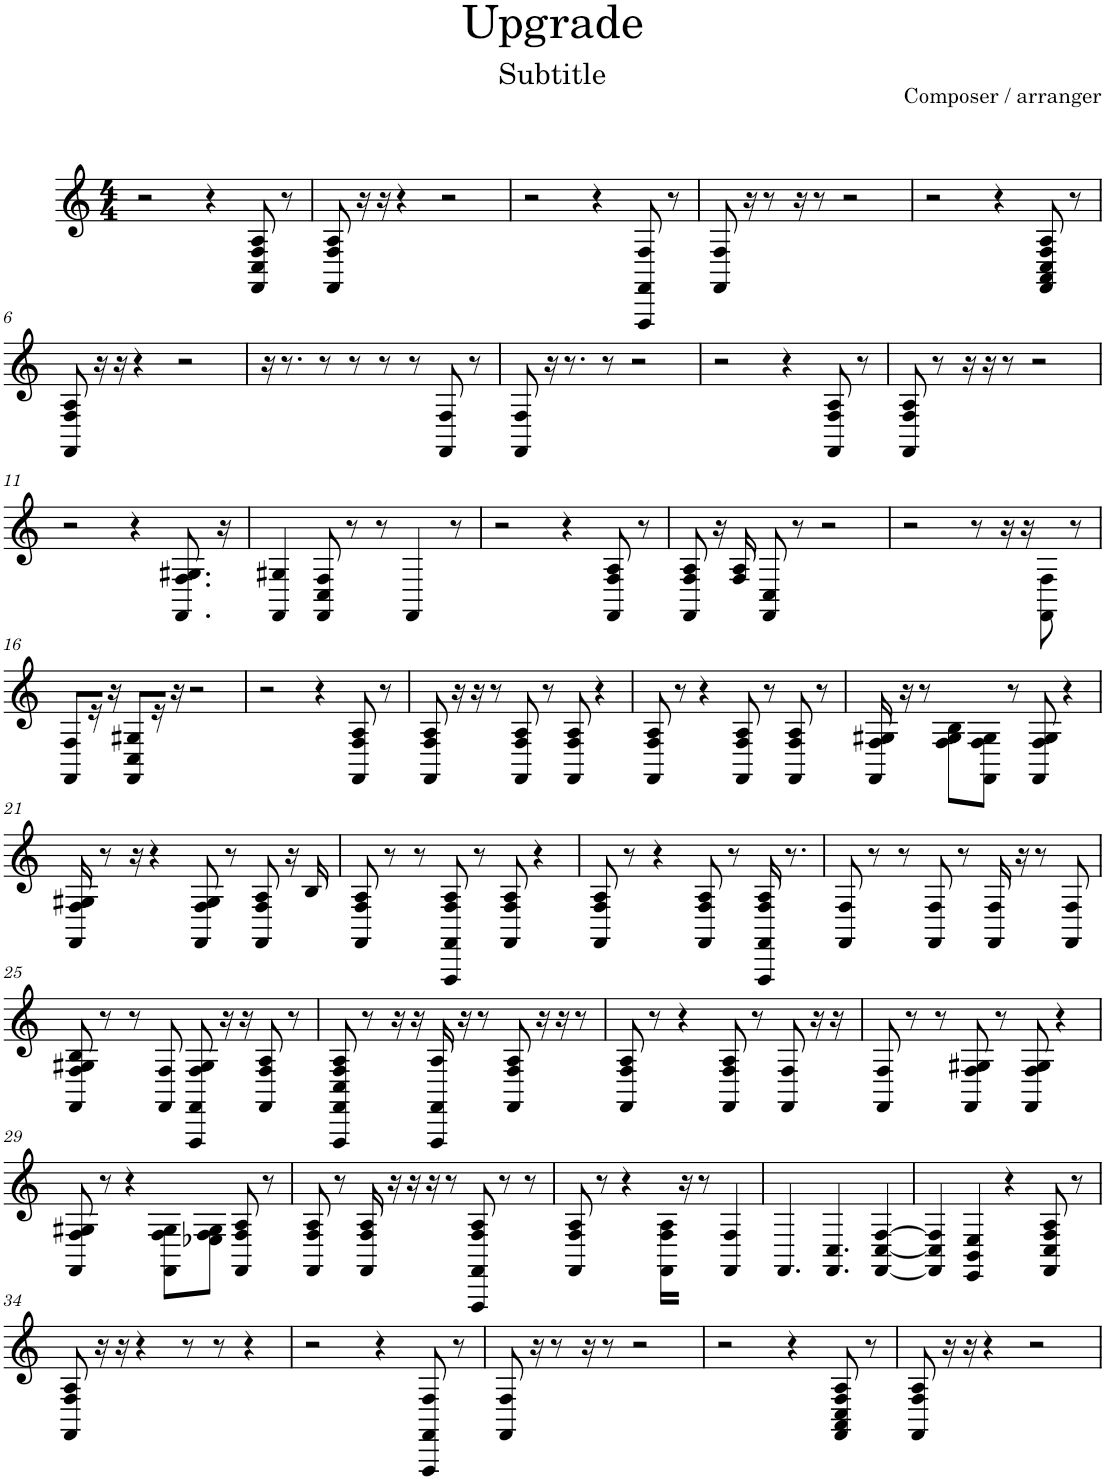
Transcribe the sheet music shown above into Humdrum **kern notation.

**kern
*part1
*staff1
*I"Violin
*I'Vln.
*clefG2
*k[]
*M4/4
=1
2r
4r
8FF/ 8C/ 8F/ 8A/
8r
=2
8FF/ 8F/ 8A/
16r
16r
4r
2r
=3
2r
4r
8FFF/ 8FF/ 8F/
8r
=4
8FF/ 8F/
16r
8r
16r
8r
2r
=5
2r
4r
8FF/ 8AA/ 8C/ 8F/ 8A/
8r
!!LO:LB:g=z
=6
8FF/ 8F/ 8A/
16r
16r
4r
2r
=7
16r
8.r
8r
8r
8r
8r
8FF/ 8F/
8r
=8
8FF/ 8F/
16r
8.r
8r
2r
=9
2r
4r
8FF/ 8F/ 8A/
8r
=10
8FF/ 8F/ 8A/
8r
16r
16r
8r
2r
!!LO:LB:g=z
=11
2r
4r
8.FF/ 8.F/ 8.G#X/
16r
=12
4FF/ 4G#X/
8FF/ 8C/ 8F/
8r
8r
4FF/
8r
=13
2r
4r
8FF/ 8F/ 8A/
8r
=14
8FF/ 8F/ 8A/
16r
16F/ 16A/
8FF/ 8C/
8r
2r
=15
2r
8r
16r
16r
8FF\ 8F\
8r
!!LO:LB:g=z
=16
8FF/ 8F/L
16r
16r
8FF/ 8C/ 8G#X/L
16r
16r
2r
=17
2r
4r
8FF/ 8F/ 8A/
8r
=18
8FF/ 8F/ 8A/
16r
16r
8r
8FF/ 8F/ 8A/
8r
8FF/ 8F/ 8A/
4r
=19
8FF/ 8F/ 8A/
8r
4r
8FF/ 8F/ 8A/
8r
8FF/ 8F/ 8A/
8r
=20
16FF/ 16F/ 16G#X/
16r
8r
8F\ 8G#\ 8B\L
8FF\ 8F\ 8G#\J
8r
8FF/ 8F/ 8G#/
4r
!!LO:LB:g=z
=21
16FF/ 16F/ 16G#X/
8r
16r
4r
8FF/ 8F/ 8G#/
8r
8FF/ 8F/ 8A/
16r
16B/
=22
8FF/ 8F/ 8A/
8r
8r
8FFF/ 8FF/ 8F/ 8A/
8r
8FF/ 8F/ 8A/
4r
=23
8FF/ 8F/ 8A/
8r
4r
8FF/ 8F/ 8A/
8r
16FFF/ 16FF/ 16F/ 16A/
8.r
=24
8FF/ 8F/
8r
8r
8FF/ 8F/
8r
16FF/ 16F/
16r
8r
8FF/ 8F/
!!LO:LB:g=z
=25
8FF/ 8F/ 8G#X/ 8B/
8r
8r
8FF/ 8F/
8FFF/ 8FF/ 8F/ 8G#/
16r
16r
8FF/ 8F/ 8A/
8r
=26
8FFF/ 8FF/ 8C/ 8F/ 8A/
8r
16r
16r
16FFF/ 16FF/ 16A/
16r
8r
8FF/ 8F/ 8A/
16r
16r
8r
=27
8FF/ 8F/ 8A/
8r
4r
8FF/ 8F/ 8A/
8r
8FF/ 8F/
16r
16r
=28
8FF/ 8F/
8r
8r
8FF/ 8F/ 8G#X/
8r
8FF/ 8F/ 8G#/
4r
!!LO:LB:g=z
=29
8FF/ 8F/ 8G#X/
8r
4r
8FF\ 8F\ 8G#\L
8E-X\ 8F\ 8G#\J
8FF/ 8F/ 8A/
8r
=30
8FF/ 8F/ 8A/
8r
16FF/ 16F/ 16A/
16r
16r
16r
8r
8FFF/ 8FF/ 8F/ 8A/
8r
8r
=31
8FF/ 8F/ 8A/
8r
4r
16FF\ 16F\ 16A\LL
16r
8r
4FF/ 4F/
=32
4.FF/
4.FF/ 4.C/
[4FF/ [4C/ [4F/
=33
4FF/] 4C/] 4F/]
4EE/ 4BB/ 4E/
4r
8FF/ 8C/ 8F/ 8A/
8r
!!LO:LB:g=z
=34
8FF/ 8F/ 8A/
16r
16r
4r
8r
8r
4r
=35
2r
4r
8FFF/ 8FF/ 8F/
8r
=36
8FF/ 8F/
16r
8r
16r
8r
2r
=37
2r
4r
8FF/ 8AA/ 8C/ 8F/ 8A/
8r
=38
8FF/ 8F/ 8A/
16r
16r
4r
2r
=
*-
